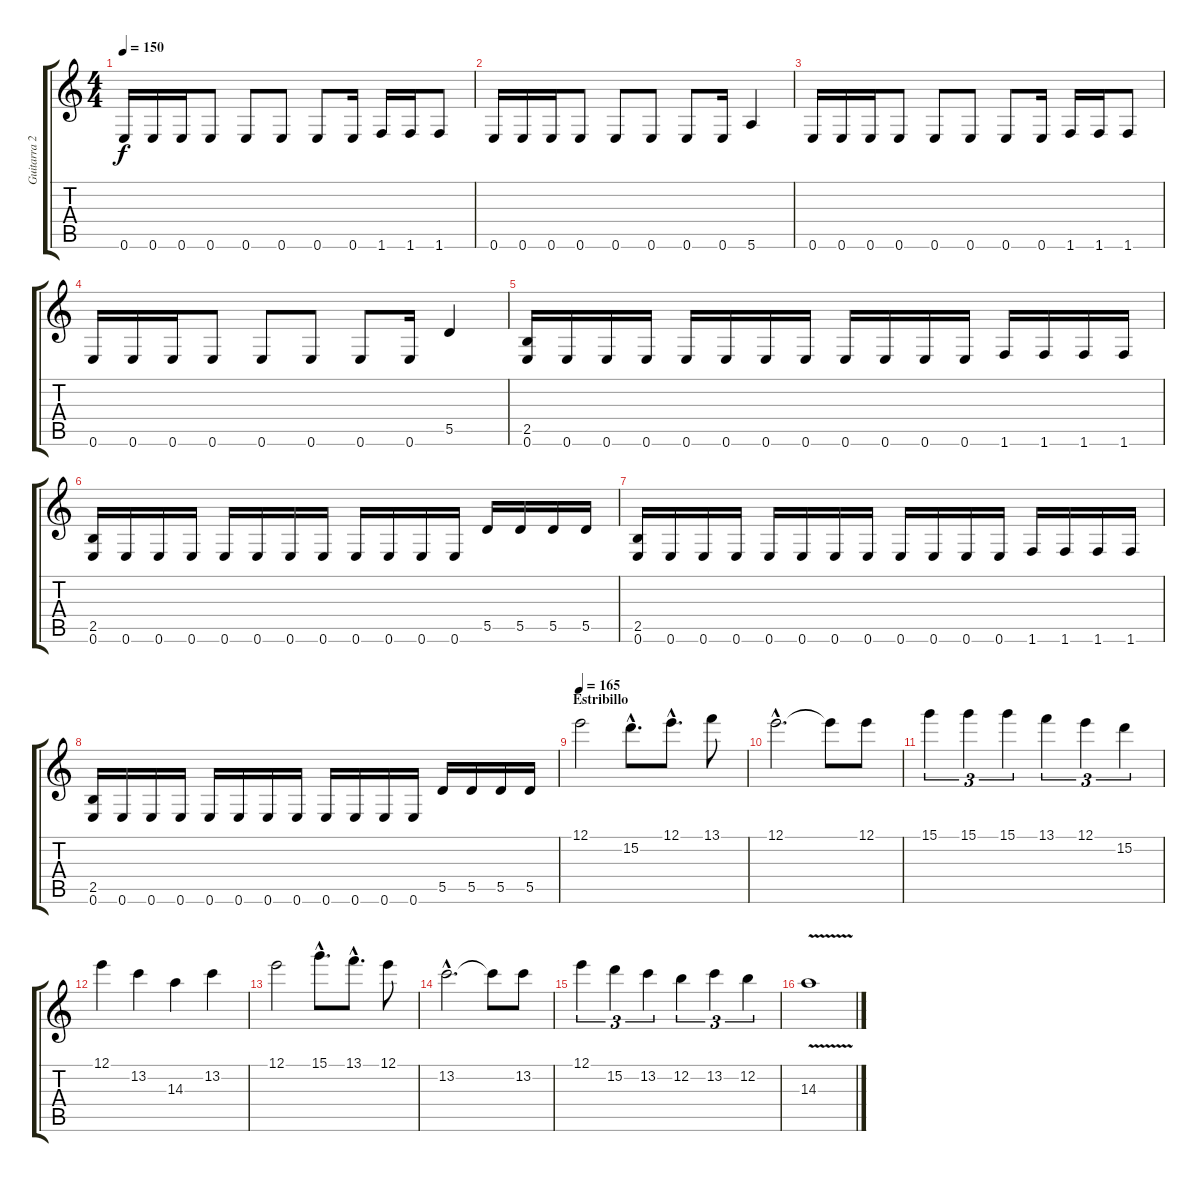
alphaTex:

\track ("Guitarra 2" "Guitarra 2") {instrument overdrivenguitar}
\staff {score tabs}
\tuning (E4 B3 G3 D3 A2 E2) {hide}
\ts (4 4)
\tempo 150
\clef g2
\ks c
0.6.16{dy f} 0.6.16 0.6.16 0.6.8 0.6.8 0.6.8 0.6.8 0.6.16 1.6.16 1.6.16 1.6.8 |
0.6.16 0.6.16 0.6.16 0.6.8 0.6.8 0.6.8 0.6.8 0.6.16 5.6.4 |
0.6.16 0.6.16 0.6.16 0.6.8 0.6.8 0.6.8 0.6.8 0.6.16 1.6.16 1.6.16 1.6.8 |
0.6.16 0.6.16 0.6.16 0.6.8 0.6.8 0.6.8 0.6.8 0.6.16 5.5.4 |
(2.5 0.6).16 0.6.16 0.6.16 0.6.16 0.6.16 0.6.16 0.6.16 0.6.16 0.6.16 0.6.16 0.6.16 0.6.16 1.6.16 1.6.16 1.6.16 1.6.16 |
(2.5 0.6).16 0.6.16 0.6.16 0.6.16 0.6.16 0.6.16 0.6.16 0.6.16 0.6.16 0.6.16 0.6.16 0.6.16 5.5.16 5.5.16 5.5.16 5.5.16 |
(2.5 0.6).16 0.6.16 0.6.16 0.6.16 0.6.16 0.6.16 0.6.16 0.6.16 0.6.16 0.6.16 0.6.16 0.6.16 1.6.16 1.6.16 1.6.16 1.6.16 |
(2.5 0.6).16 0.6.16 0.6.16 0.6.16 0.6.16 0.6.16 0.6.16 0.6.16 0.6.16 0.6.16 0.6.16 0.6.16 5.5.16 5.5.16 5.5.16 5.5.16 |
\section ("" "Estribillo")
\tempo 165
12.1.2 15.2{hac}.8{d} 12.1{hac}.8{d} 13.1.8 |
12.1{hac}.2{d} 12.1{t}.8 12.1.8 |
15.1.4{tu (3 2)} 15.1.4{tu (3 2)} 15.1.4{tu (3 2)} 13.1.4{tu (3 2)} 12.1.4{tu (3 2)} 15.2.4{tu (3 2)} |
12.1.4 13.2.4 14.3.4 13.2.4 |
12.1.2 15.1{hac}.8{d} 13.1{hac}.8{d} 12.1.8 |
13.2{hac}.2{d} 13.2{t}.8 13.2.8 |
12.1.4{tu (3 2)} 15.2.4{tu (3 2)} 13.2.4{tu (3 2)} 12.2.4{tu (3 2)} 13.2.4{tu (3 2)} 12.2.4{tu (3 2)} |
14.3{v}.1
